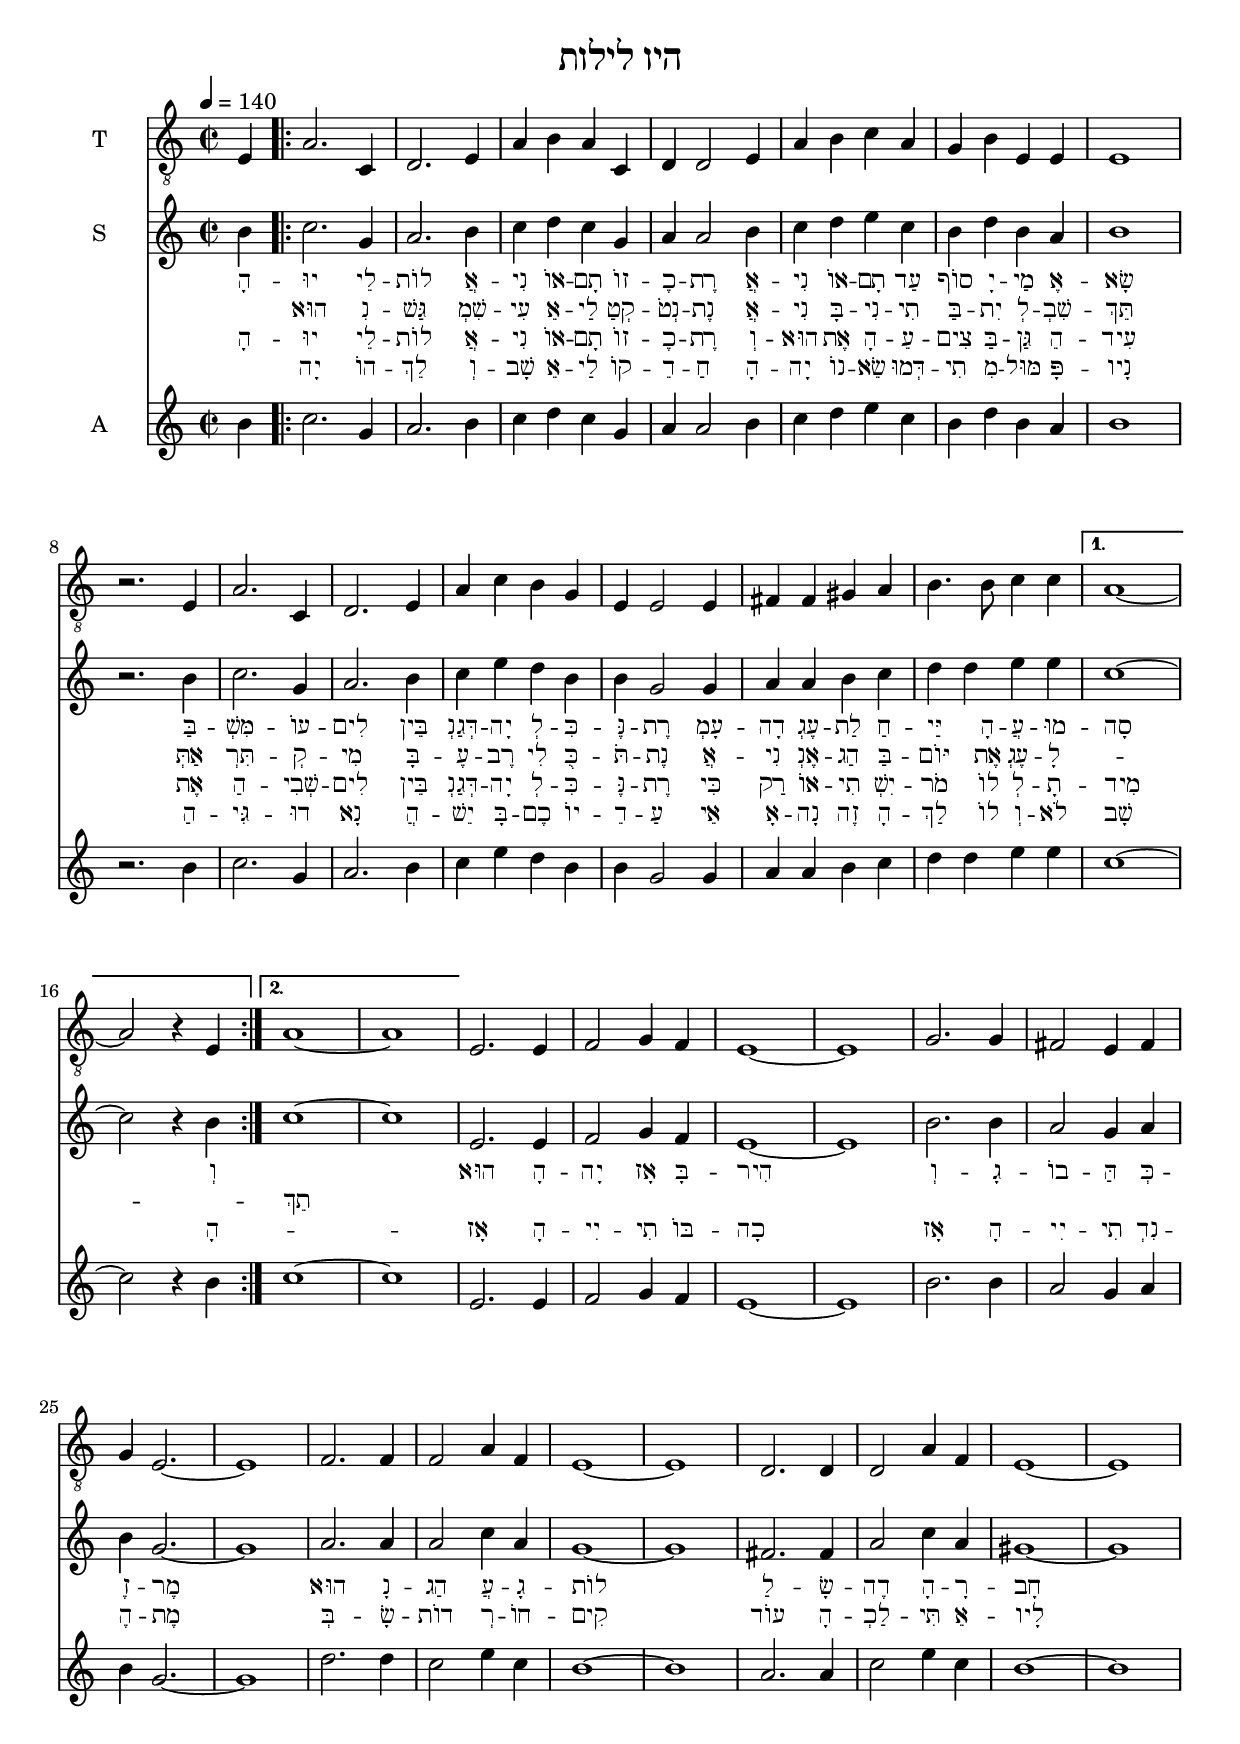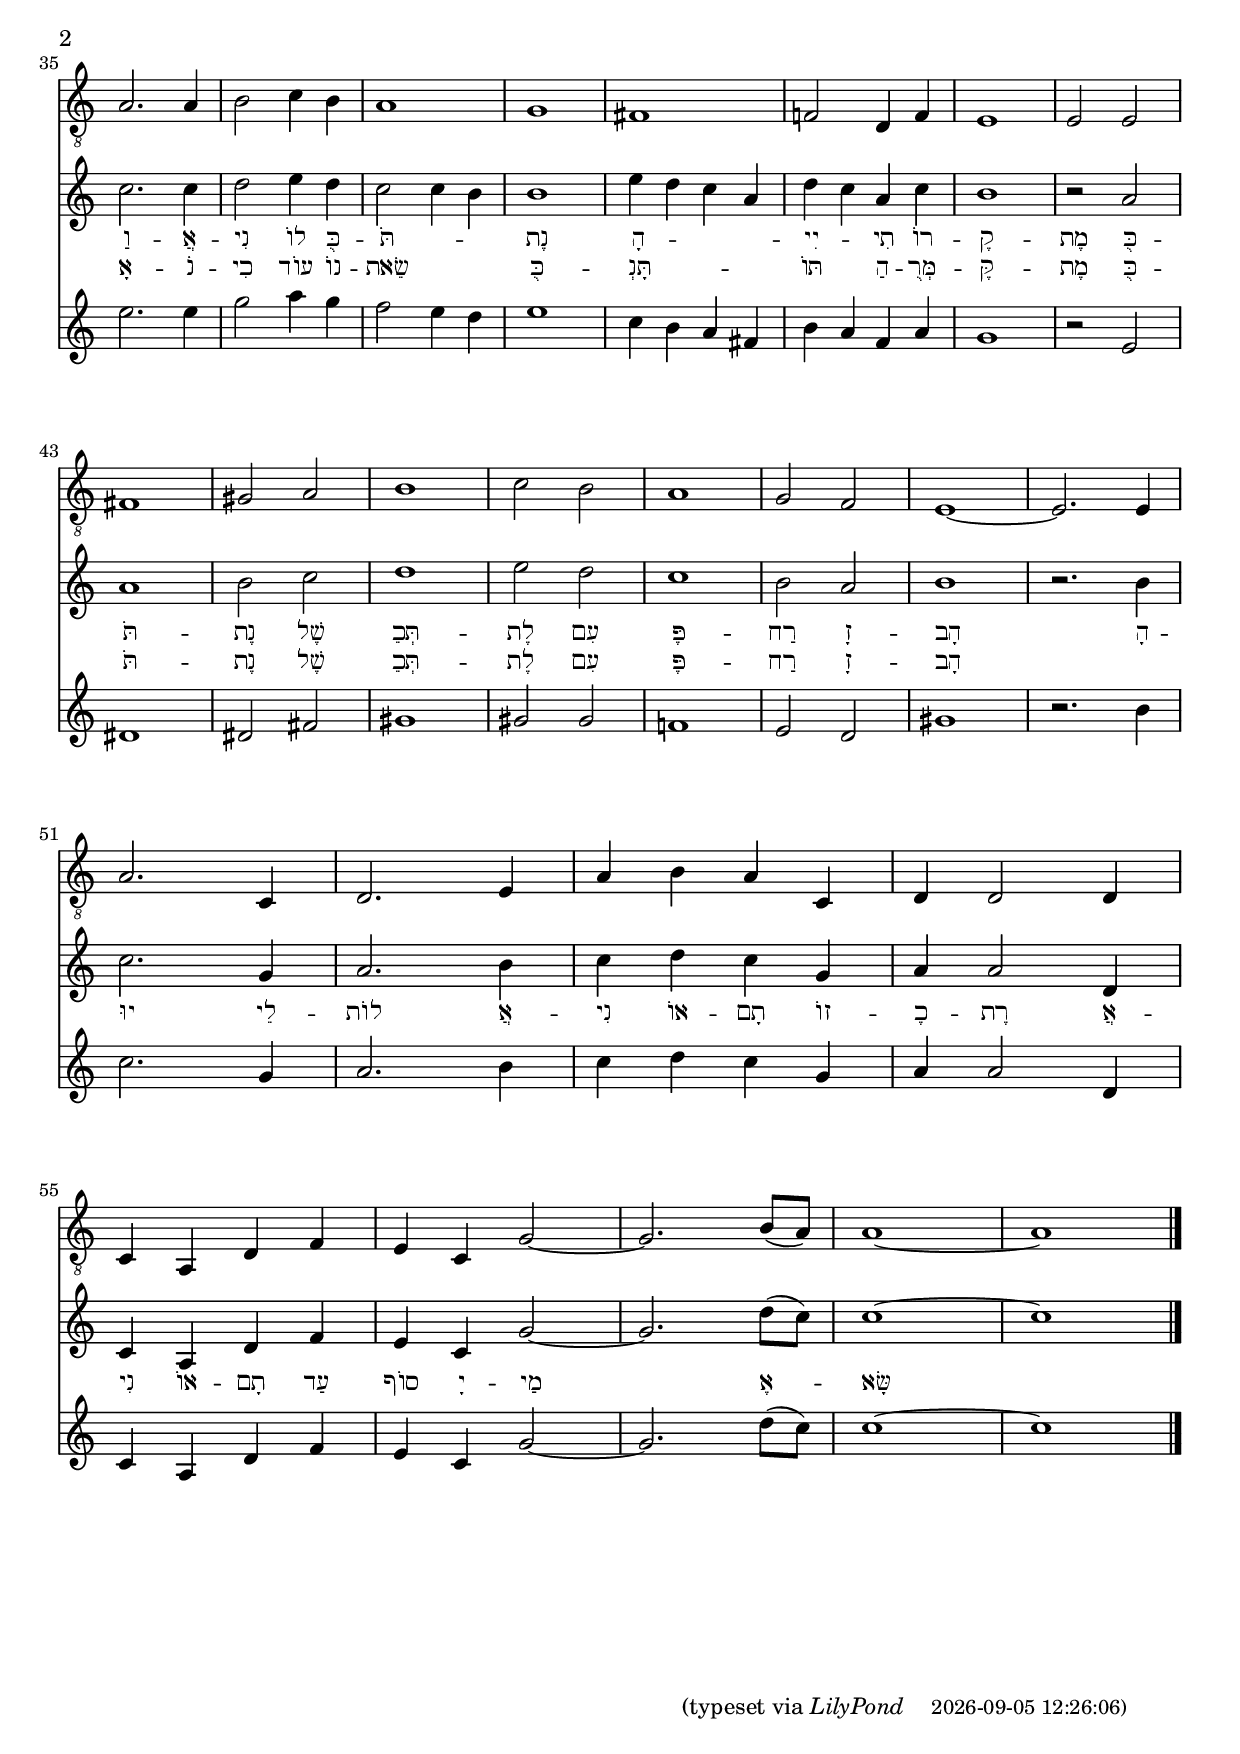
\version "2.22.1"
\include "english.ly"

% #(set-global-staff-size 19.0)

global = {
  \key a \minor
  \time 2/2
  \tempo 4 = 140
}

hOnelyricsA = \lyricmode {

% RTL

הָ -- יוּ לֵי -- לוֹת  אֲ -- נִי אוֹ -- תָם זוֹ -- כֶ -- רֶת
אֲ -- נִי אוֹ -- תָם עַד סוֹף יָ -- מַי אֶ -- שָּׂא
בַּ -- מִּשְׁ -- עוֹ -- לִים בֵּין דְּגַנְ -- יָה לְ -- כִּ -- נֶּ -- רֶת
עָמְ -- דָה עֶגְ -- לַת חַ -- יַּי הָ -- עֲ -- מוּ -- סָה
וְ

% LTR
}

hTwolyricsA = \lyricmode {


_ הוּא נִ -- גַּשׁ שִׁמְ -- עִי אֵ -- לַי קְטַ -- נְטֹ -- נֶת
אֲ -- נִי בָּ -- נִי -- תִי בַּ -- יִת לְ -- שִׁבְ -- תֵּךְ
אַתְּ תִּרְ -- קְ -- מִי בָּ -- עֶ -- רֶב לִי כֻּ -- תֹּ -- נֶת
אֲ -- נִי אֶנְ -- הַג בַּ -- יּוֹם אֶת עֶגְ -- לָ --

% תֵךְ

% LTR
}


tailOneA = \lyricmode {

הוּּא הָ -- יָה אָז בָּ -- הִיר וְ -- גָ -- בוֹ -- הַּ כְּ -- זֶ -- מֶר
הוּא נָ -- הַג עֲ -- גָ -- לוֹת לַ -- שָּׂ -- דֶה הָ -- רָ -- חָב
וַ -- אֲ -- נִי לוֹ כֻּ -- תֹּ -- נֶת הָ -- יִי -- תִי רוֹ -- קֶ -- מֶת
כֻּ -- תֹּ -- נֶת שֶׁל תְּכֵ -- לֶת עִם פֶּ -- רַח זָ -- הָב

הָ -- יוּ לֵי -- לוֹת אֲ -- נִי אוֹ -- תָם זוֹ -- כֶ -- רֶת
אֲ -- נִי אוֹ -- תָם עַד סוֹף יָ -- מַי אֶ -- שָֹּא



% LTR
}


hOnelyricsB = \lyricmode {

% RTL

הָ -- יוּ לֵי -- לוֹת אֲ -- נִי אוֹ -- תָם זוֹ -- כֶ -- רֶת
וְ -- הוּא אֶת הָ -- עֵ -- צִים בַּ -- גַּן הֵ -- עִיד
אֶת הַ -- שְּׁבִי -- לִים בֵּין דְּגַנְ -- יָה לְ -- כִּ -- נֶּ -- רֶת
כִּי רַק אוֹ -- תִי יִשְׁ -- מֹר לוֹ לְ -- תָ -- מִיד
הָ --

% LTR
}

hTwolyricsB = \lyricmode {

_ -- יָה הוֹ -- לֵךְ וְ -- שָׁב אֵ -- לַי קוֹ -- דֵ -- חַ
הָ -- יָה נוֹ -- שֵׂא דְּמוּ -- תִי מִ -- מּוּל פָּ -- נָיו
הַ -- גִּי -- דוּ נָא הֲ -- יֵשׁ בָּ -- כֶם יוֹ -- דֵ -- עַ
אֵי אָ -- נָה זֶה הָ -- לַךְ לוֹ וְ -- לֹא שָׁב

% LTR
}


tailOneB = \lyricmode {

אָז הָ -- יִי -- תִי בּוֹ -- כָה אָז הָ -- יִי -- תִי נִדְ -- הֶ -- מֶת
בְּ -- שָׂ -- דוֹת רְ -- חוֹ -- קִים עוֹד הָ -- לַכְ -- תִּי אֵ -- לָיו
אָ -- נֹ -- כִי עוֹד נוֹ -- שֵׂאת כֻּ -- תָּנְ -- תּוֹ הַ -- מְּרֻ -- קֶּ -- מֶת
כֻּ -- תֹּ -- נֶת שֶׁל תְּכֵ -- לֶת עִם פֶּ -- רַח זָ -- הָב

% LTR
}


tenMusic = \relative c {
  \partial 4 e4 |
  \repeat volta 2 {
  a2. c,4 |
  d2. e4 |
  a4 b a c, |
  d d2 e4 |
  a b c a |
  g b e, e |
  e1 |
  r2. e4 |
  a2. c,4 |
  d2. e4 |
  a4 c b g |
  e e2 e4 |
  fs fs gs a |
% \break
  b4. b8 c4 c |
  }
% \break
  \alternative {
    % \volta 1
    {
      a1~ |
      a2 r4 e4 |
    }
% \break
    % \volta 2
    {
      a1~ |
      a1  |
    }
  }
  % }
  % hu haya
  e2. e4 |
  f2 g4 f4 |
  e1~ |
  e1 |
  % veGavoha
  g2. g4 |
  fs2 e4 fs4 |
  % zemer
  g4 e2.~ |
  e1 |
  % hu nahag
  f2. f4 |
  f2 a4 f4 |
  e1~ |
  e1
  % basade
  d2. d4 |
  d2 a'4 f4 |
  e1~ |
  e1 |
\pageBreak
  % vaani
  a2. a4 |
  b2 c4 b |
  a1 |
  g1 |
  % hayiti
  fs1 |
  f!2 d4 f4 |
  e1 |
  e2 e2 |
  fs1
  gs2 a |
  b1 |
  c2 b2 |
  a1 |
  g2 f2 |
  e1~ |
  e2. e4 |
\break
  a2. c,4 |
  d2. e4 |
  a4 b a c, |
  d d2 d4 |
\break
  % ani ad sof yamay
  c4 a d f |
  e c g'2~ |
  g2. b8( a8) |
  a1~ |
  a1 \bar "|."
}

sopMusic = \relative c' {
  \partial 4 b'4 |
  \repeat volta 2 {
  c2. g4 |
  a2. b4 |
  c4 d c g |
  a4 a2 b4 |
  c d e c |
  b4 d b a |
  b1 |
  r2. b4 | % ba
  c2. g4 |
  a2. b4 |
  c e d b |
  b g2 g4 |
  a4 a b c |
  d4 d e4 e |
  }
  \alternative {
    % \volta 1
    {
      c1~ |
      c2 r4 b4 |
    }
% \break
    % \volta 2
    {
      c1~ |
      c1  |
    }
  }
  % hu haya
  e,2. e4 |
  f2 g4 f4 |
  e1~ |
  e1 |
  % veGavoha
  b'2. b4 |
  a2 g4 a |
  % zemer
  b4 g2.~ |
  g1 |
% \break
  a2. a4 |
  a2 c4 a4 |
  g1~ |
  g1
  % lasade
  fs2. fs4 |
  a2 c4 a4 |
  gs1~ |
  gs1 |
% \break
  % vaani bar-35
  c2. c4 |
  d2 e4 d |
  % << {f2 e4 d} {c1} >> |
  c2 c4 b4 |
  b1  |
  % hayiti
  e4 d c a |
  d c a c |
  % ke 
  b1 |
  % mat
  r2 a2 |
  % ...tonet
  a1 |
  b2 c2 |
  d1 |
  e2 d2 |
  c1 |
  b2 a2 |
  b1 |
  r2. b4 | % ... ha
% \break
  % yu
  c2. g4 |
  a2. b4 |
  c4 d c g |
  a4 a2 d,4 |
  % ani ad sof yamay
  c4 a d f |
  e c g'2~ |
  g2. d'8( c8) |
  c1~ |
  c1 \bar "|."
}

altMusic = \relative c' {
  \partial 4 b'4 |
  \repeat volta 2 {
  c2. g4 |
  a2. b4 |
  c4 d c g |
  a4 a2 b4 |
  c d e c |
  b4 d b a |
  b1 |
  r2. b4 | % ba
  c2. g4 |
  a2. b4 |
  c e d b |
  b g2 g4 |
  a4 a b c |
  d4 d e4 e |
  }
  \alternative {
    % \volta 1
    {
      c1~ |
      c2 r4 b4 |
    }
% \break
    % \volta 2
    {
      c1~ |
      c1  |
    }
  }
  % hu haya
  e,2. e4 |
  f2 g4 f4 |
  e1~ |
  e1 |
  % veGavoha
  b'2. b4 |
  a2 g4 a |
  % zemer
  b4 g2.~ |
  g1 |
% \break
  d'2. d4 |
  c2 e4 c4 |
  b1~ |
  b1
  % lasade
  a2. a4 |
  c2 e4 c4 |
  b1~ |
  b1 |
% \break
  % vaani bar-35
  % << c2. f2.>> << c4 f4>> |
  % << d2 g2>> <<e4 a4>> << d, g >> |
  % << {f2 e4 d} {c1} >> |
  % << b1 e1 >> |
  e2. e4 |
  g2 a4 g4 |
  f2 e4 d4 |
  e1 |
  % hayiti
  c4 b a fs |
  b a f a |
  % ke 
  g1 |
  % mat
  r2 e2 |
  % ...tonet
  ds1 |
  ds2 fs2 |
  gs1 |
  gs2 gs2 |
  f!1 |
  e2 d2 |
  gs1 |
  r2. b4 | % ... ha
% \break
  % yu
  c2. g4 |
  a2. b4 |
  c4 d c g |
  a4 a2 d,4 |
  % ani ad sof yamay
  c4 a d f |
  e c g'2~ |
  g2. d'8( c8) |
  c1~ |
  c1 \bar "|."
}

\header {
  title = "היו לילות"
  pdfauthor = "yotam.medini@gmail.com"
}

\paper{
  #(set-paper-size "a4")

  system-system-spacing.basic-distance = #16
  % system-distance = 5mm
  score-system-spacing =
    #'((basic-distance . 12)
      (minimum-distance . 8)
      (padding . 1)
      (stretchability . 12))

  oddFooterMarkup = \markup {
      \hspace #60
      \on-the-fly #last-page { (typeset via \italic "LilyPond"
      \small \typewriter
      \hspace #2
      \small
      \simple #(strftime "%Y-%m-%d %H:%M:%S)" (localtime (current-time)))
      }
  }
  evenFooterMarkup = \oddFooterMarkup
}

theMusic = {
  <<
      \new Staff = "ten" <<
	\set Staff.midiInstrument = #"cello"
        \clef "G_8"
        \new Voice = "tenors" {
          \set Staff.instrumentName = "T"
          <<
               \global \tenMusic
          >>
        }
      >>

      \new Staff = "sop" <<
	\set Staff.midiInstrument = #"flute"
        \set Staff.midiMinimumVolume = #0.9
        \set Staff.midiMaximumVolume = #0.95
        \new Voice = "sopranos" {
          \set Staff.instrumentName = "S"
          <<
             % \stemUp
               \global \sopMusic
          >>
        }
      >>

    \new Lyrics {
      \lyricsto "tenors" {
        { \hOnelyricsA }
        \repeat unfold 1 { \skip 1 }
        { \tailOneA }
      }
    }
    \new Lyrics {
      \lyricsto "tenors" {
        { \hTwolyricsA }
        \repeat unfold 2 { \skip 1 }
        תֵךְ
      }
    }

    \new Lyrics {
      \lyricsto "tenors" {
        { \hOnelyricsB }
        \repeat unfold 1 { \skip 1 }
        { \tailOneB }
      }
    }
    \new Lyrics {
      \lyricsto "tenors" {
        { \hTwolyricsB }
        \repeat unfold 2 { \skip 1 }
      }
    }


      \new Staff = "alt" <<
        \set Staff.midiMinimumVolume = #0.9
        \set Staff.midiMaximumVolume = #0.95
	\set Staff.midiInstrument = #"oboe"
        \new Voice = "altos" {
          \set Staff.instrumentName = "A"
          <<
             % \stemUp
               \global \altMusic
          >>
        }
      >>

  >>
}

\score {
  \theMusic
  \header { }

  \layout {
    \context {
      \RemoveEmptyStaves
    }
    % $(layout-set-staff-size 17)
    % \override LyricText #'font-size = #1.81
    % ragged-right = ##t
  }

}


%% MIDI SCORE
\score {
    \unfoldRepeats {
        \theMusic
    }
    \midi {
      midiMinimumVolume = #0.8
      midiMaximumVolume = #0.9
    }
}